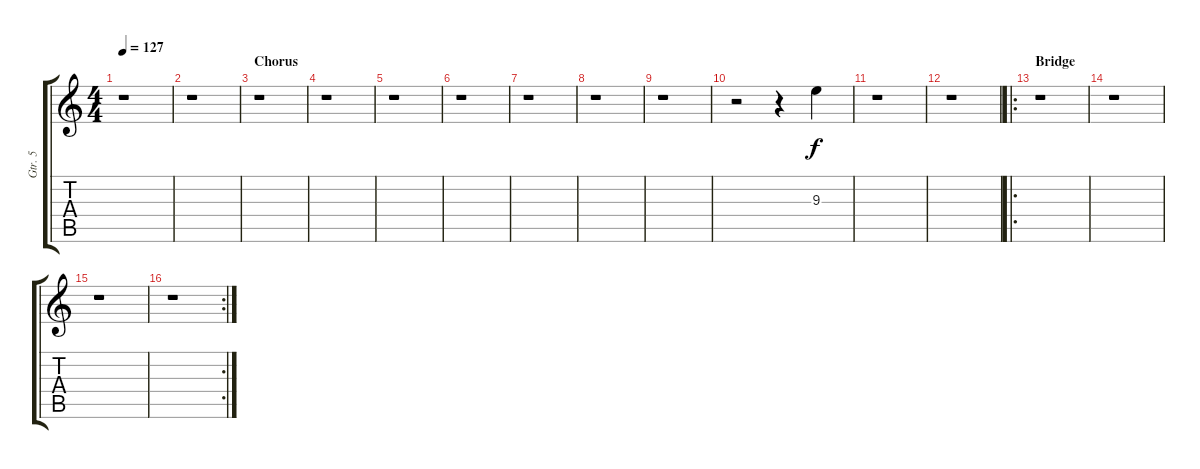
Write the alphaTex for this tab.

\track ("Gtr. 5" "Gtr. 5") {instrument distortionguitar}
\staff {score tabs}
\tuning (E4 B3 G3 D3 A2 E2) {hide}
\ts (4 4)
\tempo 127
\clef g2
\ks c
r.1{dy f} |
r.1 |
\section ("" "Chorus")
r.1 |
r.1 |
r.1 |
r.1 |
r.1 |
r.1 |
r.1 |
r.2 r.4 9.3.4 |
r.1 |
r.1 |
\ro
\section ("" "Bridge")
r.1 |
r.1 |
r.1 |
\rc 2
r.1
